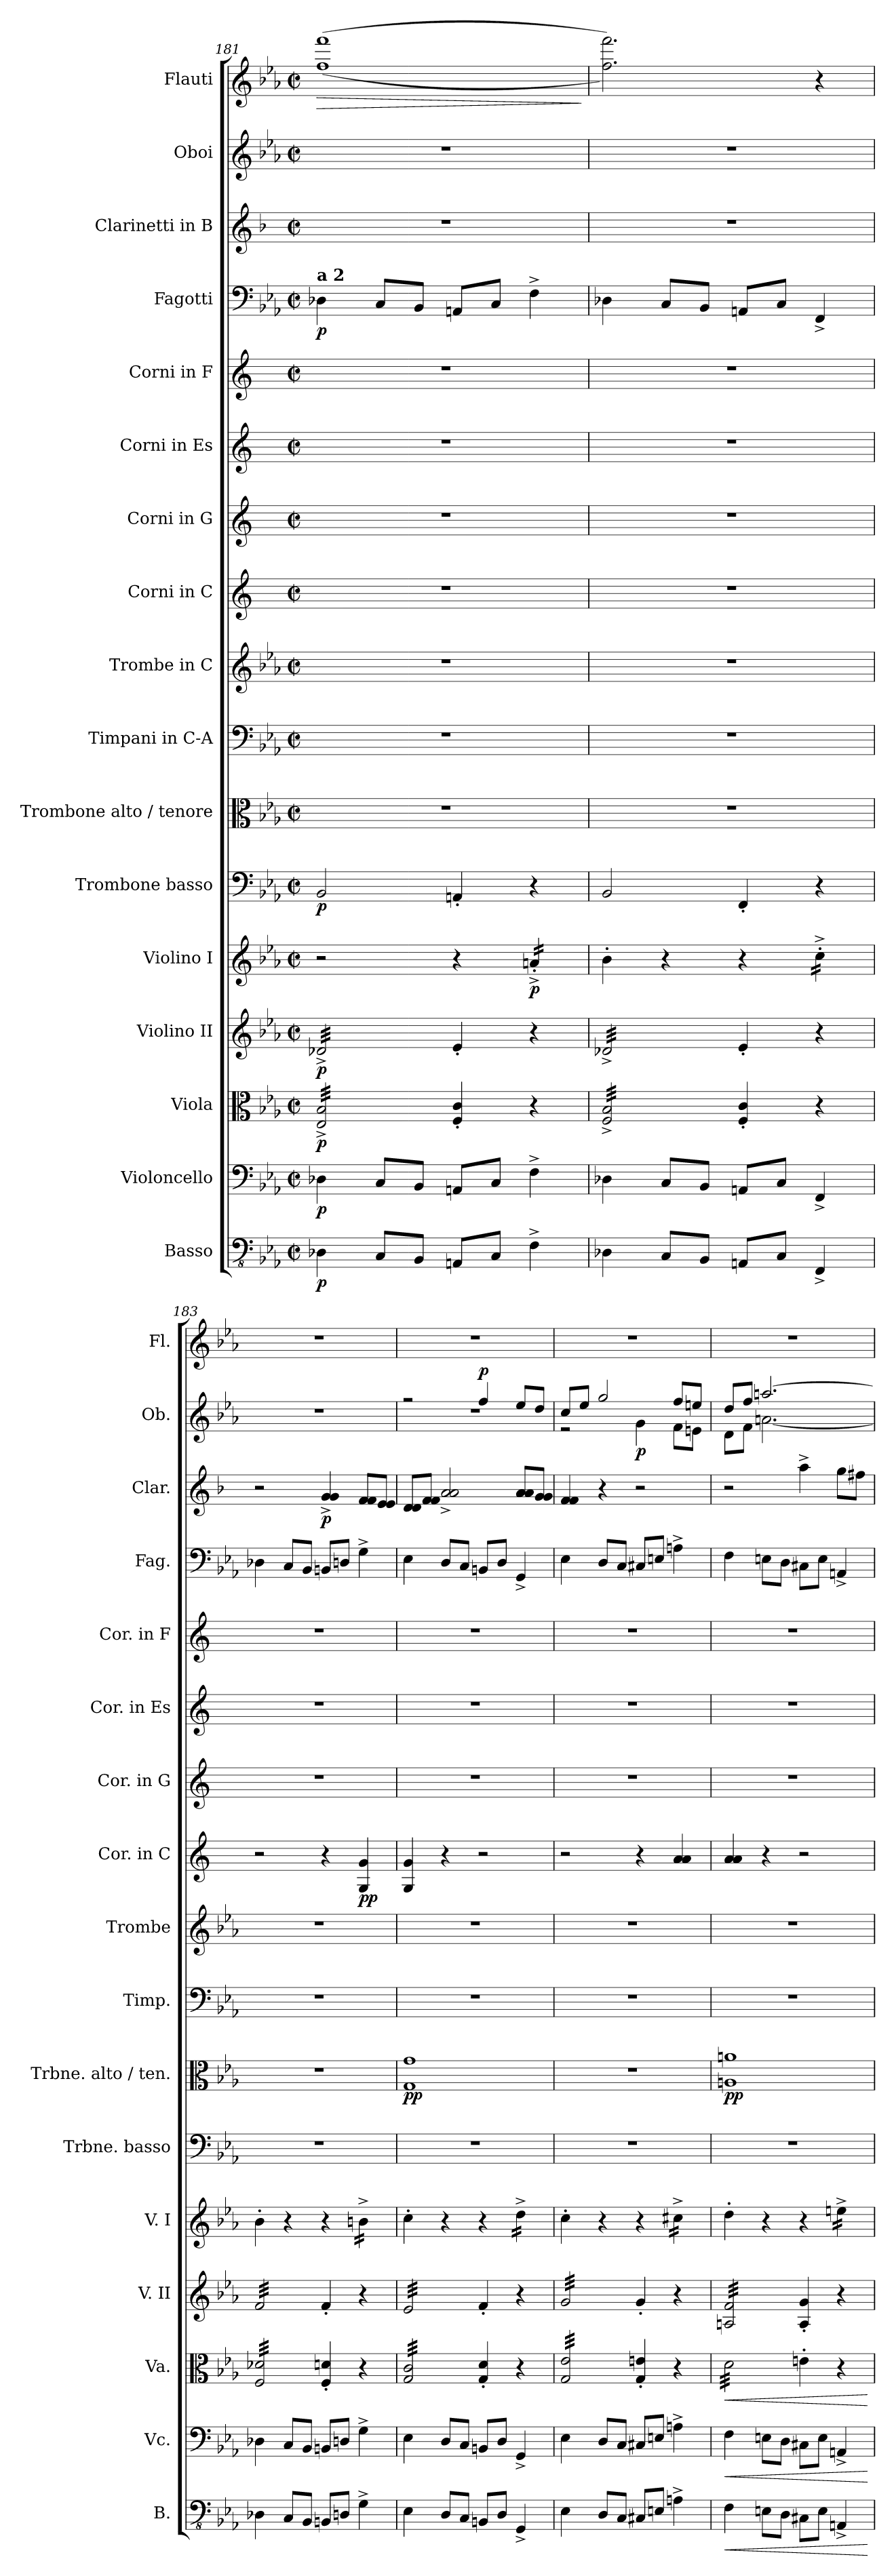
**kern	**dynam	**kern	**dynam	**kern	**dynam	**kern	**dynam	**kern	**dynam	**kern	**dynam	**kern	**dynam	**kern	**kern	**kern	**dynam	**kern	**kern	**kern	**kern	**dynam	**kern	**dynam	**kern	**dynam	**kern	**dynam
*part17	*part17	*part16	*part16	*part15	*part15	*part14	*part14	*part13	*part13	*part12	*part12	*part11	*part11	*part10	*part9	*part8	*part8	*part7	*part6	*part5	*part4	*part4	*part3	*part3	*part2	*part2	*part1	*part1
*staff17	*staff17	*staff16	*staff16	*staff15	*staff15	*staff14	*staff14	*staff13	*staff13	*staff12	*staff12	*staff11	*staff11	*staff10	*staff9	*staff8	*staff8	*staff7	*staff6	*staff5	*staff4	*staff4	*staff3	*staff3	*staff2	*staff2	*staff1	*staff1
*I"Basso	*	*I"Violoncello	*	*I"Viola	*	*I"Violino II	*	*I"Violino I	*	*I"Trombone basso	*	*I"Trombone alto / tenore	*	*I"Timpani in C-A	*I"Trombe in C	*I"Corni in C	*	*I"Corni in G	*I"Corni in Es	*I"Corni in F	*I"Fagotti	*	*I"Clarinetti in B	*	*I"Oboi	*	*I"Flauti	*
*I'B.	*	*I'Vc.	*	*I'Va.	*	*I'V. II	*	*I'V. I	*	*I'Trbne. basso	*	*I'Trbne. alto / ten.	*	*I'Timp.	*I'Trombe	*I'Cor. in C	*	*I'Cor. in G	*I'Cor. in Es	*I'Cor. in F	*I'Fag.	*	*I'Clar.	*	*I'Ob.	*	*I'Fl.	*
!!LO:PB:g=z
*clefFv4	*	*clefF4	*	*clefC3	*	*clefG2	*	*clefG2	*	*clefF4	*	*clefC3	*	*clefF4	*clefG2	*clefG2	*	*clefG2	*clefG2	*clefG2	*clefF4	*	*clefG2	*	*clefG2	*	*clefG2	*
*	*	*	*	*	*	*	*	*	*	*	*	*	*	*	*	*ITrd7c12	*	*ITrd3c5	*ITrd5c9	*ITrd4c7	*	*	*ITrd1c2	*	*	*	*	*
*k[b-e-a-]	*	*k[b-e-a-]	*	*k[b-e-a-]	*	*k[b-e-a-]	*	*k[b-e-a-]	*	*k[b-e-a-]	*	*k[b-e-a-]	*	*k[b-e-a-]	*k[b-e-a-]	*k[]	*	*k[f#]	*k[b-e-a-]	*k[b-]	*k[b-e-a-]	*	*k[b-e-a-]	*	*k[b-e-a-]	*	*k[b-e-a-]	*
*M2/2	*	*M2/2	*	*M2/2	*	*M2/2	*	*M2/2	*	*M2/2	*	*M2/2	*	*M2/2	*M2/2	*M2/2	*	*M2/2	*M2/2	*M2/2	*M2/2	*	*M2/2	*	*M2/2	*	*M2/2	*
*met(c|)	*	*met(c|)	*	*met(c|)	*	*met(c|)	*	*met(c|)	*	*met(c|)	*	*met(c|)	*	*met(c|)	*met(c|)	*met(c|)	*	*met(c|)	*met(c|)	*met(c|)	*met(c|)	*	*met(c|)	*	*met(c|)	*	*met(c|)	*
=181	=181	=181	=181	=181	=181	=181	=181	=181	=181	=181	=181	=181	=181	=181	=181	=181	=181	=181	=181	=181	=181	=181	=181	=181	=181	=181	=181	=181
!	!	!	!	!	!	!	!	!	!	!	!	!	!	!	!	!	!	!	!	!	!LO:TX:a:B:t=a 2	!	!	!	!	!	!	!
!	!LO:DY:b	!	!LO:DY:b	!	!LO:DY:b	!	!LO:DY:b	!	!	!	!LO:DY:b	!	!	!	!	!	!	!	!	!	!	!LO:DY:b	!	!	!	!	!	!LO:HP:b
*	*	*	*	*tremolo	*	*	*	*	*	*	*	*	*	*	*	*	*	*	*	*	*	*	*	*	*	*	*	*
*	*	*	*	*	*	*tremolo	*	*	*	*	*	*	*	*	*	*	*	*	*	*	*	*	*	*	*	*	*	*
4DD-X\	p	4D-X\	p	32E-/^ 32B-/^LLL	p	32d-X^/LLL	p	2r	.	2BB-/	p	1r	.	1r	1r	1r	.	1r	1r	1r	4D-X\	p	1r	.	1r	.	((1ff 1fff	>
.	.	.	.	32E-/^ 32B-/^	.	32d-X^/	.	.	.	.	.	.	.	.	.	.	.	.	.	.	.	.	.	.	.	.	.	.
.	.	.	.	32E-/^ 32B-/^	.	32d-X^/	.	.	.	.	.	.	.	.	.	.	.	.	.	.	.	.	.	.	.	.	.	.
.	.	.	.	32E-/^ 32B-/^	.	32d-X^/	.	.	.	.	.	.	.	.	.	.	.	.	.	.	.	.	.	.	.	.	.	.
.	.	.	.	32E-/^ 32B-/^	.	32d-X^/	.	.	.	.	.	.	.	.	.	.	.	.	.	.	.	.	.	.	.	.	.	.
.	.	.	.	32E-/^ 32B-/^	.	32d-X^/	.	.	.	.	.	.	.	.	.	.	.	.	.	.	.	.	.	.	.	.	.	.
.	.	.	.	32E-/^ 32B-/^	.	32d-X^/	.	.	.	.	.	.	.	.	.	.	.	.	.	.	.	.	.	.	.	.	.	.
.	.	.	.	32E-/^ 32B-/^	.	32d-X^/	.	.	.	.	.	.	.	.	.	.	.	.	.	.	.	.	.	.	.	.	.	.
8CC/L	.	8C/L	.	32E-/^ 32B-/^	.	32d-X^/	.	.	.	.	.	.	.	.	.	.	.	.	.	.	8C/L	.	.	.	.	.	.	.
.	.	.	.	32E-/^ 32B-/^	.	32d-X^/	.	.	.	.	.	.	.	.	.	.	.	.	.	.	.	.	.	.	.	.	.	.
.	.	.	.	32E-/^ 32B-/^	.	32d-X^/	.	.	.	.	.	.	.	.	.	.	.	.	.	.	.	.	.	.	.	.	.	.
.	.	.	.	32E-/^ 32B-/^	.	32d-X^/	.	.	.	.	.	.	.	.	.	.	.	.	.	.	.	.	.	.	.	.	.	.
8BBB-/J	.	8BB-/J	.	32E-/^ 32B-/^	.	32d-X^/	.	.	.	.	.	.	.	.	.	.	.	.	.	.	8BB-/J	.	.	.	.	.	.	.
.	.	.	.	32E-/^ 32B-/^	.	32d-X^/	.	.	.	.	.	.	.	.	.	.	.	.	.	.	.	.	.	.	.	.	.	.
.	.	.	.	32E-/^ 32B-/^	.	32d-X^/	.	.	.	.	.	.	.	.	.	.	.	.	.	.	.	.	.	.	.	.	.	.
.	.	.	.	32E-/^ 32B-/^JJJ	.	32d-X^/JJJ	.	.	.	.	.	.	.	.	.	.	.	.	.	.	.	.	.	.	.	.	.	.
*	*	*	*	*	*	*Xtremolo	*	*	*	*	*	*	*	*	*	*	*	*	*	*	*	*	*	*	*	*	*	*
*	*	*	*	*Xtremolo	*	*	*	*	*	*	*	*	*	*	*	*	*	*	*	*	*	*	*	*	*	*	*	*
8AAAn/L	.	8AAn/L	.	4F/' 4c/'	.	4e-'/	.	4r	.	4AAn'/	.	.	.	.	.	.	.	.	.	.	8AAn/L	.	.	.	.	.	.	.
8CC/J	.	8C/J	.	.	.	.	.	.	.	.	.	.	.	.	.	.	.	.	.	.	8C/J	.	.	.	.	.	.	.
!	!	!	!	!	!	!	!	!	!LO:DY:b	!	!	!	!	!	!	!	!	!	!	!	!	!	!	!	!	!	!	!
*	*	*	*	*	*	*	*	*tremolo	*	*	*	*	*	*	*	*	*	*	*	*	*	*	*	*	*	*	*	*
4FF^\	.	4F^\	.	4r	.	4r	.	16an^'/LL	p	4r	.	.	.	.	.	.	.	.	.	.	4F^\	.	.	.	.	.	.	.
.	.	.	.	.	.	.	.	16an^'/	.	.	.	.	.	.	.	.	.	.	.	.	.	.	.	.	.	.	.	.
.	.	.	.	.	.	.	.	16an^'/	.	.	.	.	.	.	.	.	.	.	.	.	.	.	.	.	.	.	.	.
.	.	.	.	.	.	.	.	16an^'/JJ	.	.	.	.	.	.	.	.	.	.	.	.	.	.	.	.	.	.	.	.
*	*	*	*	*	*	*	*	*Xtremolo	*	*	*	*	*	*	*	*	*	*	*	*	*	*	*	*	*	*	*	*
.	.	.	.	.	.	.	.	.	.	.	.	.	.	.	.	.	.	.	.	.	.	.	.	.	.	.	.	]
=182	=182	=182	=182	=182	=182	=182	=182	=182	=182	=182	=182	=182	=182	=182	=182	=182	=182	=182	=182	=182	=182	=182	=182	=182	=182	=182	=182	=182
*	*	*	*	*tremolo	*	*	*	*	*	*	*	*	*	*	*	*	*	*	*	*	*	*	*	*	*	*	*	*
*	*	*	*	*	*	*tremolo	*	*	*	*	*	*	*	*	*	*	*	*	*	*	*	*	*	*	*	*	*	*
4DD-X\	.	4D-X\	.	32F/^ 32B-/^LLL	.	32d-X^/LLL	.	4b-'\	.	2BB-/	.	1r	.	1r	1r	1r	.	1r	1r	1r	4D-X\	.	1r	.	1r	.	2.ff\ 2.fff\))	.
.	.	.	.	32F/^ 32B-/^	.	32d-X^/	.	.	.	.	.	.	.	.	.	.	.	.	.	.	.	.	.	.	.	.	.	.
.	.	.	.	32F/^ 32B-/^	.	32d-X^/	.	.	.	.	.	.	.	.	.	.	.	.	.	.	.	.	.	.	.	.	.	.
.	.	.	.	32F/^ 32B-/^	.	32d-X^/	.	.	.	.	.	.	.	.	.	.	.	.	.	.	.	.	.	.	.	.	.	.
.	.	.	.	32F/^ 32B-/^	.	32d-X^/	.	.	.	.	.	.	.	.	.	.	.	.	.	.	.	.	.	.	.	.	.	.
.	.	.	.	32F/^ 32B-/^	.	32d-X^/	.	.	.	.	.	.	.	.	.	.	.	.	.	.	.	.	.	.	.	.	.	.
.	.	.	.	32F/^ 32B-/^	.	32d-X^/	.	.	.	.	.	.	.	.	.	.	.	.	.	.	.	.	.	.	.	.	.	.
.	.	.	.	32F/^ 32B-/^	.	32d-X^/	.	.	.	.	.	.	.	.	.	.	.	.	.	.	.	.	.	.	.	.	.	.
8CC/L	.	8C/L	.	32F/^ 32B-/^	.	32d-X^/	.	4r	.	.	.	.	.	.	.	.	.	.	.	.	8C/L	.	.	.	.	.	.	.
.	.	.	.	32F/^ 32B-/^	.	32d-X^/	.	.	.	.	.	.	.	.	.	.	.	.	.	.	.	.	.	.	.	.	.	.
.	.	.	.	32F/^ 32B-/^	.	32d-X^/	.	.	.	.	.	.	.	.	.	.	.	.	.	.	.	.	.	.	.	.	.	.
.	.	.	.	32F/^ 32B-/^	.	32d-X^/	.	.	.	.	.	.	.	.	.	.	.	.	.	.	.	.	.	.	.	.	.	.
8BBB-/J	.	8BB-/J	.	32F/^ 32B-/^	.	32d-X^/	.	.	.	.	.	.	.	.	.	.	.	.	.	.	8BB-/J	.	.	.	.	.	.	.
.	.	.	.	32F/^ 32B-/^	.	32d-X^/	.	.	.	.	.	.	.	.	.	.	.	.	.	.	.	.	.	.	.	.	.	.
.	.	.	.	32F/^ 32B-/^	.	32d-X^/	.	.	.	.	.	.	.	.	.	.	.	.	.	.	.	.	.	.	.	.	.	.
.	.	.	.	32F/^ 32B-/^JJJ	.	32d-X^/JJJ	.	.	.	.	.	.	.	.	.	.	.	.	.	.	.	.	.	.	.	.	.	.
*	*	*	*	*	*	*Xtremolo	*	*	*	*	*	*	*	*	*	*	*	*	*	*	*	*	*	*	*	*	*	*
*	*	*	*	*Xtremolo	*	*	*	*	*	*	*	*	*	*	*	*	*	*	*	*	*	*	*	*	*	*	*	*
8AAAn/L	.	8AAn/L	.	4F/' 4c/'	.	4e-'/	.	4r	.	4FF'/	.	.	.	.	.	.	.	.	.	.	8AAn/L	.	.	.	.	.	.	.
8CC/J	.	8C/J	.	.	.	.	.	.	.	.	.	.	.	.	.	.	.	.	.	.	8C/J	.	.	.	.	.	.	.
*	*	*	*	*	*	*	*	*tremolo	*	*	*	*	*	*	*	*	*	*	*	*	*	*	*	*	*	*	*	*
4FFF^/	.	4FF^/	.	4r	.	4r	.	16cc^'\LL	.	4r	.	.	.	.	.	.	.	.	.	.	4FF^/	.	.	.	.	.	4r	.
.	.	.	.	.	.	.	.	16cc^'\	.	.	.	.	.	.	.	.	.	.	.	.	.	.	.	.	.	.	.	.
.	.	.	.	.	.	.	.	16cc^'\	.	.	.	.	.	.	.	.	.	.	.	.	.	.	.	.	.	.	.	.
.	.	.	.	.	.	.	.	16cc^'\JJ	.	.	.	.	.	.	.	.	.	.	.	.	.	.	.	.	.	.	.	.
*	*	*	*	*	*	*	*	*Xtremolo	*	*	*	*	*	*	*	*	*	*	*	*	*	*	*	*	*	*	*	*
=183	=183	=183	=183	=183	=183	=183	=183	=183	=183	=183	=183	=183	=183	=183	=183	=183	=183	=183	=183	=183	=183	=183	=183	=183	=183	=183	=183	=183
*	*	*	*	*tremolo	*	*	*	*	*	*	*	*	*	*	*	*	*	*	*	*	*	*	*	*	*	*	*	*
*	*	*	*	*	*	*tremolo	*	*	*	*	*	*	*	*	*	*	*	*	*	*	*	*	*	*	*	*	*	*
4DD-X\	.	4D-X\	.	32F/ 32d-X/LLL	.	32f/LLL	.	4b-'\	.	1r	.	1r	.	1r	1r	2r	.	1r	1r	1r	4D-X\	.	2r	.	1r	.	1r	.
.	.	.	.	32F/ 32d-X/	.	32f/	.	.	.	.	.	.	.	.	.	.	.	.	.	.	.	.	.	.	.	.	.	.
.	.	.	.	32F/ 32d-X/	.	32f/	.	.	.	.	.	.	.	.	.	.	.	.	.	.	.	.	.	.	.	.	.	.
.	.	.	.	32F/ 32d-X/	.	32f/	.	.	.	.	.	.	.	.	.	.	.	.	.	.	.	.	.	.	.	.	.	.
.	.	.	.	32F/ 32d-X/	.	32f/	.	.	.	.	.	.	.	.	.	.	.	.	.	.	.	.	.	.	.	.	.	.
.	.	.	.	32F/ 32d-X/	.	32f/	.	.	.	.	.	.	.	.	.	.	.	.	.	.	.	.	.	.	.	.	.	.
.	.	.	.	32F/ 32d-X/	.	32f/	.	.	.	.	.	.	.	.	.	.	.	.	.	.	.	.	.	.	.	.	.	.
.	.	.	.	32F/ 32d-X/	.	32f/	.	.	.	.	.	.	.	.	.	.	.	.	.	.	.	.	.	.	.	.	.	.
8CC/L	.	8C/L	.	32F/ 32d-X/	.	32f/	.	4r	.	.	.	.	.	.	.	.	.	.	.	.	8C/L	.	.	.	.	.	.	.
.	.	.	.	32F/ 32d-X/	.	32f/	.	.	.	.	.	.	.	.	.	.	.	.	.	.	.	.	.	.	.	.	.	.
.	.	.	.	32F/ 32d-X/	.	32f/	.	.	.	.	.	.	.	.	.	.	.	.	.	.	.	.	.	.	.	.	.	.
.	.	.	.	32F/ 32d-X/	.	32f/	.	.	.	.	.	.	.	.	.	.	.	.	.	.	.	.	.	.	.	.	.	.
8BBB-/J	.	8BB-/J	.	32F/ 32d-X/	.	32f/	.	.	.	.	.	.	.	.	.	.	.	.	.	.	8BB-/J	.	.	.	.	.	.	.
.	.	.	.	32F/ 32d-X/	.	32f/	.	.	.	.	.	.	.	.	.	.	.	.	.	.	.	.	.	.	.	.	.	.
.	.	.	.	32F/ 32d-X/	.	32f/	.	.	.	.	.	.	.	.	.	.	.	.	.	.	.	.	.	.	.	.	.	.
.	.	.	.	32F/ 32d-X/JJJ	.	32f/JJJ	.	.	.	.	.	.	.	.	.	.	.	.	.	.	.	.	.	.	.	.	.	.
*	*	*	*	*	*	*Xtremolo	*	*	*	*	*	*	*	*	*	*	*	*	*	*	*	*	*	*	*	*	*	*
*	*	*	*	*Xtremolo	*	*	*	*	*	*	*	*	*	*	*	*	*	*	*	*	*	*	*	*	*	*	*	*
!	!	!	!	!	!	!	!	!	!	!	!	!	!	!	!	!	!	!	!	!	!	!	!	!LO:DY:b	!	!	!	!
8BBBn/L	.	8BBn/L	.	4F/' 4dn/'	.	4f'/	.	4r	.	.	.	.	.	.	.	4r	.	.	.	.	8BBn/L	.	4f/^ 4f/^	p	.	.	.	.
8DDn/J	.	8Dn/J	.	.	.	.	.	.	.	.	.	.	.	.	.	.	.	.	.	.	8Dn/J	.	.	.	.	.	.	.
!	!	!	!	!	!	!	!	!	!	!	!	!	!	!	!	!	!LO:DY:b	!	!	!	!	!	!	!	!	!	!	!
*	*	*	*	*	*	*	*	*tremolo	*	*	*	*	*	*	*	*	*	*	*	*	*	*	*	*	*	*	*	*
4GG^\	.	4G^\	.	4r	.	4r	.	16bn^\LL	.	.	.	.	.	.	.	4GG/ 4G/	pp	.	.	.	4G^\	.	8e-/ 8e-/L	.	.	.	.	.
.	.	.	.	.	.	.	.	16bn^\	.	.	.	.	.	.	.	.	.	.	.	.	.	.	.	.	.	.	.	.
.	.	.	.	.	.	.	.	16bn^\	.	.	.	.	.	.	.	.	.	.	.	.	.	.	8d/ 8d/J	.	.	.	.	.
.	.	.	.	.	.	.	.	16bn^\JJ	.	.	.	.	.	.	.	.	.	.	.	.	.	.	.	.	.	.	.	.
*	*	*	*	*	*	*	*	*Xtremolo	*	*	*	*	*	*	*	*	*	*	*	*	*	*	*	*	*	*	*	*
=184	=184	=184	=184	=184	=184	=184	=184	=184	=184	=184	=184	=184	=184	=184	=184	=184	=184	=184	=184	=184	=184	=184	=184	=184	=184	=184	=184	=184
*	*	*	*	*	*	*	*	*	*	*	*	*	*	*	*	*	*	*	*	*	*	*	*	*	*^	*	*	*
!	!	!	!	!	!	!	!	!	!	!	!	!	!LO:DY:b	!	!	!	!	!	!	!	!	!	!	!	!	!	!	!	!
*	*	*	*	*tremolo	*	*	*	*	*	*	*	*	*	*	*	*	*	*	*	*	*	*	*	*	*	*	*	*	*
*	*	*	*	*	*	*tremolo	*	*	*	*	*	*	*	*	*	*	*	*	*	*	*	*	*	*	*	*	*	*	*
4EE-\	.	4E-\	.	32G/ 32c/LLL	.	32e-/LLL	.	4cc'\	.	1r	.	1G 1g	pp	1r	1r	4GG/ 4G/	.	1r	1r	1r	4E-\	.	8c/ 8c/L	.	2r	1rdd	.	1r	.
.	.	.	.	32G/ 32c/	.	32e-/	.	.	.	.	.	.	.	.	.	.	.	.	.	.	.	.	.	.	.	.	.	.	.
.	.	.	.	32G/ 32c/	.	32e-/	.	.	.	.	.	.	.	.	.	.	.	.	.	.	.	.	.	.	.	.	.	.	.
.	.	.	.	32G/ 32c/	.	32e-/	.	.	.	.	.	.	.	.	.	.	.	.	.	.	.	.	.	.	.	.	.	.	.
.	.	.	.	32G/ 32c/	.	32e-/	.	.	.	.	.	.	.	.	.	.	.	.	.	.	.	.	8e-/ 8e-/J	.	.	.	.	.	.
.	.	.	.	32G/ 32c/	.	32e-/	.	.	.	.	.	.	.	.	.	.	.	.	.	.	.	.	.	.	.	.	.	.	.
.	.	.	.	32G/ 32c/	.	32e-/	.	.	.	.	.	.	.	.	.	.	.	.	.	.	.	.	.	.	.	.	.	.	.
.	.	.	.	32G/ 32c/	.	32e-/	.	.	.	.	.	.	.	.	.	.	.	.	.	.	.	.	.	.	.	.	.	.	.
8DD/L	.	8D/L	.	32G/ 32c/	.	32e-/	.	4r	.	.	.	.	.	.	.	4r	.	.	.	.	8D/L	.	2g/^ 2g/^	.	.	.	.	.	.
.	.	.	.	32G/ 32c/	.	32e-/	.	.	.	.	.	.	.	.	.	.	.	.	.	.	.	.	.	.	.	.	.	.	.
.	.	.	.	32G/ 32c/	.	32e-/	.	.	.	.	.	.	.	.	.	.	.	.	.	.	.	.	.	.	.	.	.	.	.
.	.	.	.	32G/ 32c/	.	32e-/	.	.	.	.	.	.	.	.	.	.	.	.	.	.	.	.	.	.	.	.	.	.	.
8CC/J	.	8C/J	.	32G/ 32c/	.	32e-/	.	.	.	.	.	.	.	.	.	.	.	.	.	.	8C/J	.	.	.	.	.	.	.	.
.	.	.	.	32G/ 32c/	.	32e-/	.	.	.	.	.	.	.	.	.	.	.	.	.	.	.	.	.	.	.	.	.	.	.
.	.	.	.	32G/ 32c/	.	32e-/	.	.	.	.	.	.	.	.	.	.	.	.	.	.	.	.	.	.	.	.	.	.	.
.	.	.	.	32G/ 32c/JJJ	.	32e-/JJJ	.	.	.	.	.	.	.	.	.	.	.	.	.	.	.	.	.	.	.	.	.	.	.
*	*	*	*	*	*	*Xtremolo	*	*	*	*	*	*	*	*	*	*	*	*	*	*	*	*	*	*	*	*	*	*	*
*	*	*	*	*Xtremolo	*	*	*	*	*	*	*	*	*	*	*	*	*	*	*	*	*	*	*	*	*	*	*	*	*
!	!	!	!	!	!	!	!	!	!	!	!	!	!	!	!	!	!	!	!	!	!	!	!	!	!	!	!LO:DY:a	!	!
8BBBn/L	.	8BBn/L	.	4G/' 4d/'	.	4f'/	.	4r	.	.	.	.	.	.	.	2r	.	.	.	.	8BBn/L	.	.	.	4ff/	.	p	.	.
8DD/J	.	8D/J	.	.	.	.	.	.	.	.	.	.	.	.	.	.	.	.	.	.	8D/J	.	.	.	.	.	.	.	.
*	*	*	*	*	*	*	*	*tremolo	*	*	*	*	*	*	*	*	*	*	*	*	*	*	*	*	*	*	*	*	*
4GGG^/	.	4GG^/	.	4r	.	4r	.	16dd^\LL	.	.	.	.	.	.	.	.	.	.	.	.	4GG^/	.	8g/ 8g/ 8g/L	.	8ee-/L	.	.	.	.
.	.	.	.	.	.	.	.	16dd^\	.	.	.	.	.	.	.	.	.	.	.	.	.	.	.	.	.	.	.	.	.
.	.	.	.	.	.	.	.	16dd^\	.	.	.	.	.	.	.	.	.	.	.	.	.	.	8f/ 8f/J	.	8dd/J	.	.	.	.
.	.	.	.	.	.	.	.	16dd^\JJ	.	.	.	.	.	.	.	.	.	.	.	.	.	.	.	.	.	.	.	.	.
*	*	*	*	*	*	*	*	*Xtremolo	*	*	*	*	*	*	*	*	*	*	*	*	*	*	*	*	*	*	*	*	*
=185	=185	=185	=185	=185	=185	=185	=185	=185	=185	=185	=185	=185	=185	=185	=185	=185	=185	=185	=185	=185	=185	=185	=185	=185	=185	=185	=185	=185	=185
*	*	*	*	*tremolo	*	*	*	*	*	*	*	*	*	*	*	*	*	*	*	*	*	*	*	*	*	*	*	*	*
*	*	*	*	*	*	*tremolo	*	*	*	*	*	*	*	*	*	*	*	*	*	*	*	*	*	*	*	*	*	*	*
4EE-\	.	4E-\	.	32G/ 32e-/LLL	.	32g/LLL	.	4cc'\	.	1r	.	1r	.	1r	1r	2r	.	1r	1r	1r	4E-\	.	4e-/ 4e-/	.	8cc/L	2r	.	1r	.
.	.	.	.	32G/ 32e-/	.	32g/	.	.	.	.	.	.	.	.	.	.	.	.	.	.	.	.	.	.	.	.	.	.	.
.	.	.	.	32G/ 32e-/	.	32g/	.	.	.	.	.	.	.	.	.	.	.	.	.	.	.	.	.	.	.	.	.	.	.
.	.	.	.	32G/ 32e-/	.	32g/	.	.	.	.	.	.	.	.	.	.	.	.	.	.	.	.	.	.	.	.	.	.	.
.	.	.	.	32G/ 32e-/	.	32g/	.	.	.	.	.	.	.	.	.	.	.	.	.	.	.	.	.	.	8ee-/J	.	.	.	.
.	.	.	.	32G/ 32e-/	.	32g/	.	.	.	.	.	.	.	.	.	.	.	.	.	.	.	.	.	.	.	.	.	.	.
.	.	.	.	32G/ 32e-/	.	32g/	.	.	.	.	.	.	.	.	.	.	.	.	.	.	.	.	.	.	.	.	.	.	.
.	.	.	.	32G/ 32e-/	.	32g/	.	.	.	.	.	.	.	.	.	.	.	.	.	.	.	.	.	.	.	.	.	.	.
8DD/L	.	8D/L	.	32G/ 32e-/	.	32g/	.	4r	.	.	.	.	.	.	.	.	.	.	.	.	8D/L	.	4r	.	2gg/	.	.	.	.
.	.	.	.	32G/ 32e-/	.	32g/	.	.	.	.	.	.	.	.	.	.	.	.	.	.	.	.	.	.	.	.	.	.	.
.	.	.	.	32G/ 32e-/	.	32g/	.	.	.	.	.	.	.	.	.	.	.	.	.	.	.	.	.	.	.	.	.	.	.
.	.	.	.	32G/ 32e-/	.	32g/	.	.	.	.	.	.	.	.	.	.	.	.	.	.	.	.	.	.	.	.	.	.	.
8CC/J	.	8C/J	.	32G/ 32e-/	.	32g/	.	.	.	.	.	.	.	.	.	.	.	.	.	.	8C/J	.	.	.	.	.	.	.	.
.	.	.	.	32G/ 32e-/	.	32g/	.	.	.	.	.	.	.	.	.	.	.	.	.	.	.	.	.	.	.	.	.	.	.
.	.	.	.	32G/ 32e-/	.	32g/	.	.	.	.	.	.	.	.	.	.	.	.	.	.	.	.	.	.	.	.	.	.	.
.	.	.	.	32G/ 32e-/JJJ	.	32g/JJJ	.	.	.	.	.	.	.	.	.	.	.	.	.	.	.	.	.	.	.	.	.	.	.
*	*	*	*	*	*	*Xtremolo	*	*	*	*	*	*	*	*	*	*	*	*	*	*	*	*	*	*	*	*	*	*	*
*	*	*	*	*Xtremolo	*	*	*	*	*	*	*	*	*	*	*	*	*	*	*	*	*	*	*	*	*	*	*	*	*
!	!	!	!	!	!	!	!	!	!	!	!	!	!	!	!	!	!	!	!	!	!	!	!	!	!	!	!LO:DY:b	!	!
8CC#X/L	.	8C#X/L	.	4G/' 4en/'	.	4g'/	.	4r	.	.	.	.	.	.	.	4r	.	.	.	.	8C#X/L	.	2r	.	.	4g\	p	.	.
8EEn/J	.	8En/J	.	.	.	.	.	.	.	.	.	.	.	.	.	.	.	.	.	.	8En/J	.	.	.	.	.	.	.	.
*	*	*	*	*	*	*	*	*tremolo	*	*	*	*	*	*	*	*	*	*	*	*	*	*	*	*	*	*	*	*	*
4AAn^\	.	4An^\	.	4r	.	4r	.	16cc#X^\LL	.	.	.	.	.	.	.	4A/ 4A/	.	.	.	.	4An^\	.	.	.	8ff/L	8f\L	.	.	.
.	.	.	.	.	.	.	.	16cc#X^\	.	.	.	.	.	.	.	.	.	.	.	.	.	.	.	.	.	.	.	.	.
.	.	.	.	.	.	.	.	16cc#X^\	.	.	.	.	.	.	.	.	.	.	.	.	.	.	.	.	8een/J	8en\J	.	.	.
.	.	.	.	.	.	.	.	16cc#X^\JJ	.	.	.	.	.	.	.	.	.	.	.	.	.	.	.	.	.	.	.	.	.
*	*	*	*	*	*	*	*	*Xtremolo	*	*	*	*	*	*	*	*	*	*	*	*	*	*	*	*	*	*	*	*	*
=186	=186	=186	=186	=186	=186	=186	=186	=186	=186	=186	=186	=186	=186	=186	=186	=186	=186	=186	=186	=186	=186	=186	=186	=186	=186	=186	=186	=186	=186
!	!LO:HP:b	!	!LO:HP:b	!	!LO:HP:b	!	!	!	!	!	!	!	!LO:DY:b	!	!	!	!	!	!	!	!	!	!	!	!	!	!	!	!
*	*	*	*	*tremolo	*	*	*	*	*	*	*	*	*	*	*	*	*	*	*	*	*	*	*	*	*	*	*	*	*
*	*	*	*	*	*	*tremolo	*	*	*	*	*	*	*	*	*	*	*	*	*	*	*	*	*	*	*	*	*	*	*
4FF\	<	4F\	<	32d\LLL	<	32An/ 32f/LLL	.	4dd'\	.	1r	.	1An 1an	pp	1r	1r	4A/ 4A/	.	1r	1r	1r	4F\	.	2r	.	8dd/L	8d\L	.	1r	.
.	.	.	.	32d\	.	32An/ 32f/	.	.	.	.	.	.	.	.	.	.	.	.	.	.	.	.	.	.	.	.	.	.	.
.	.	.	.	32d\	.	32An/ 32f/	.	.	.	.	.	.	.	.	.	.	.	.	.	.	.	.	.	.	.	.	.	.	.
.	.	.	.	32d\	.	32An/ 32f/	.	.	.	.	.	.	.	.	.	.	.	.	.	.	.	.	.	.	.	.	.	.	.
.	.	.	.	32d\	.	32An/ 32f/	.	.	.	.	.	.	.	.	.	.	.	.	.	.	.	.	.	.	8ff/J	8f\J	.	.	.
.	.	.	.	32d\	.	32An/ 32f/	.	.	.	.	.	.	.	.	.	.	.	.	.	.	.	.	.	.	.	.	.	.	.
.	.	.	.	32d\	.	32An/ 32f/	.	.	.	.	.	.	.	.	.	.	.	.	.	.	.	.	.	.	.	.	.	.	.
.	.	.	.	32d\	.	32An/ 32f/	.	.	.	.	.	.	.	.	.	.	.	.	.	.	.	.	.	.	.	.	.	.	.
8EEn\L	.	8En\L	.	32d\	.	32An/ 32f/	.	4r	.	.	.	.	.	.	.	4r	.	.	.	.	8En\L	.	.	.	[2.aan/	[2.an\	.	.	.
.	.	.	.	32d\	.	32An/ 32f/	.	.	.	.	.	.	.	.	.	.	.	.	.	.	.	.	.	.	.	.	.	.	.
.	.	.	.	32d\	.	32An/ 32f/	.	.	.	.	.	.	.	.	.	.	.	.	.	.	.	.	.	.	.	.	.	.	.
.	.	.	.	32d\	.	32An/ 32f/	.	.	.	.	.	.	.	.	.	.	.	.	.	.	.	.	.	.	.	.	.	.	.
8DD\J	.	8D\J	.	32d\	.	32An/ 32f/	.	.	.	.	.	.	.	.	.	.	.	.	.	.	8D\J	.	.	.	.	.	.	.	.
.	.	.	.	32d\	.	32An/ 32f/	.	.	.	.	.	.	.	.	.	.	.	.	.	.	.	.	.	.	.	.	.	.	.
.	.	.	.	32d\	.	32An/ 32f/	.	.	.	.	.	.	.	.	.	.	.	.	.	.	.	.	.	.	.	.	.	.	.
.	.	.	.	32d\JJJ	.	32An/ 32f/JJJ	.	.	.	.	.	.	.	.	.	.	.	.	.	.	.	.	.	.	.	.	.	.	.
*	*	*	*	*	*	*Xtremolo	*	*	*	*	*	*	*	*	*	*	*	*	*	*	*	*	*	*	*	*	*	*	*
*	*	*	*	*Xtremolo	*	*	*	*	*	*	*	*	*	*	*	*	*	*	*	*	*	*	*	*	*	*	*	*	*
8CC#X\L	.	8C#X\L	.	4en'\	.	4A/' 4g/'	.	4r	.	.	.	.	.	.	.	2r	.	.	.	.	8C#X\L	.	4gg^\	.	.	.	.	.	.
8EE\J	.	8E\J	.	.	.	.	.	.	.	.	.	.	.	.	.	.	.	.	.	.	8E\J	.	.	.	.	.	.	.	.
*	*	*	*	*	*	*	*	*tremolo	*	*	*	*	*	*	*	*	*	*	*	*	*	*	*	*	*	*	*	*	*
4AAAn^/	.	4AAn^/	.	4r	.	4r	.	16een^\LL	.	.	.	.	.	.	.	.	.	.	.	.	4AAn^/	.	8ff\L	.	.	.	.	.	.
.	.	.	.	.	.	.	.	16een^\	.	.	.	.	.	.	.	.	.	.	.	.	.	.	.	.	.	.	.	.	.
.	.	.	.	.	.	.	.	16een^\	.	.	.	.	.	.	.	.	.	.	.	.	.	.	8een\J	.	.	.	.	.	.
.	.	.	.	.	.	.	.	16een^\JJ	.	.	.	.	.	.	.	.	.	.	.	.	.	.	.	.	.	.	.	.	.
*	*	*	*	*	*	*	*	*Xtremolo	*	*	*	*	*	*	*	*	*	*	*	*	*	*	*	*	*	*	*	*	*
*	*	*	*	*	*	*	*	*	*	*	*	*	*	*	*	*	*	*	*	*	*	*	*	*	*v	*v	*	*	*
.	[	.	[	.	[	.	.	.	.	.	.	.	.	.	.	.	.	.	.	.	.	.	.	.	.	.	.	.
=	=	=	=	=	=	=	=	=	=	=	=	=	=	=	=	=	=	=	=	=	=	=	=	=	=	=	=	=
*-	*-	*-	*-	*-	*-	*-	*-	*-	*-	*-	*-	*-	*-	*-	*-	*-	*-	*-	*-	*-	*-	*-	*-	*-	*-	*-	*-	*-
